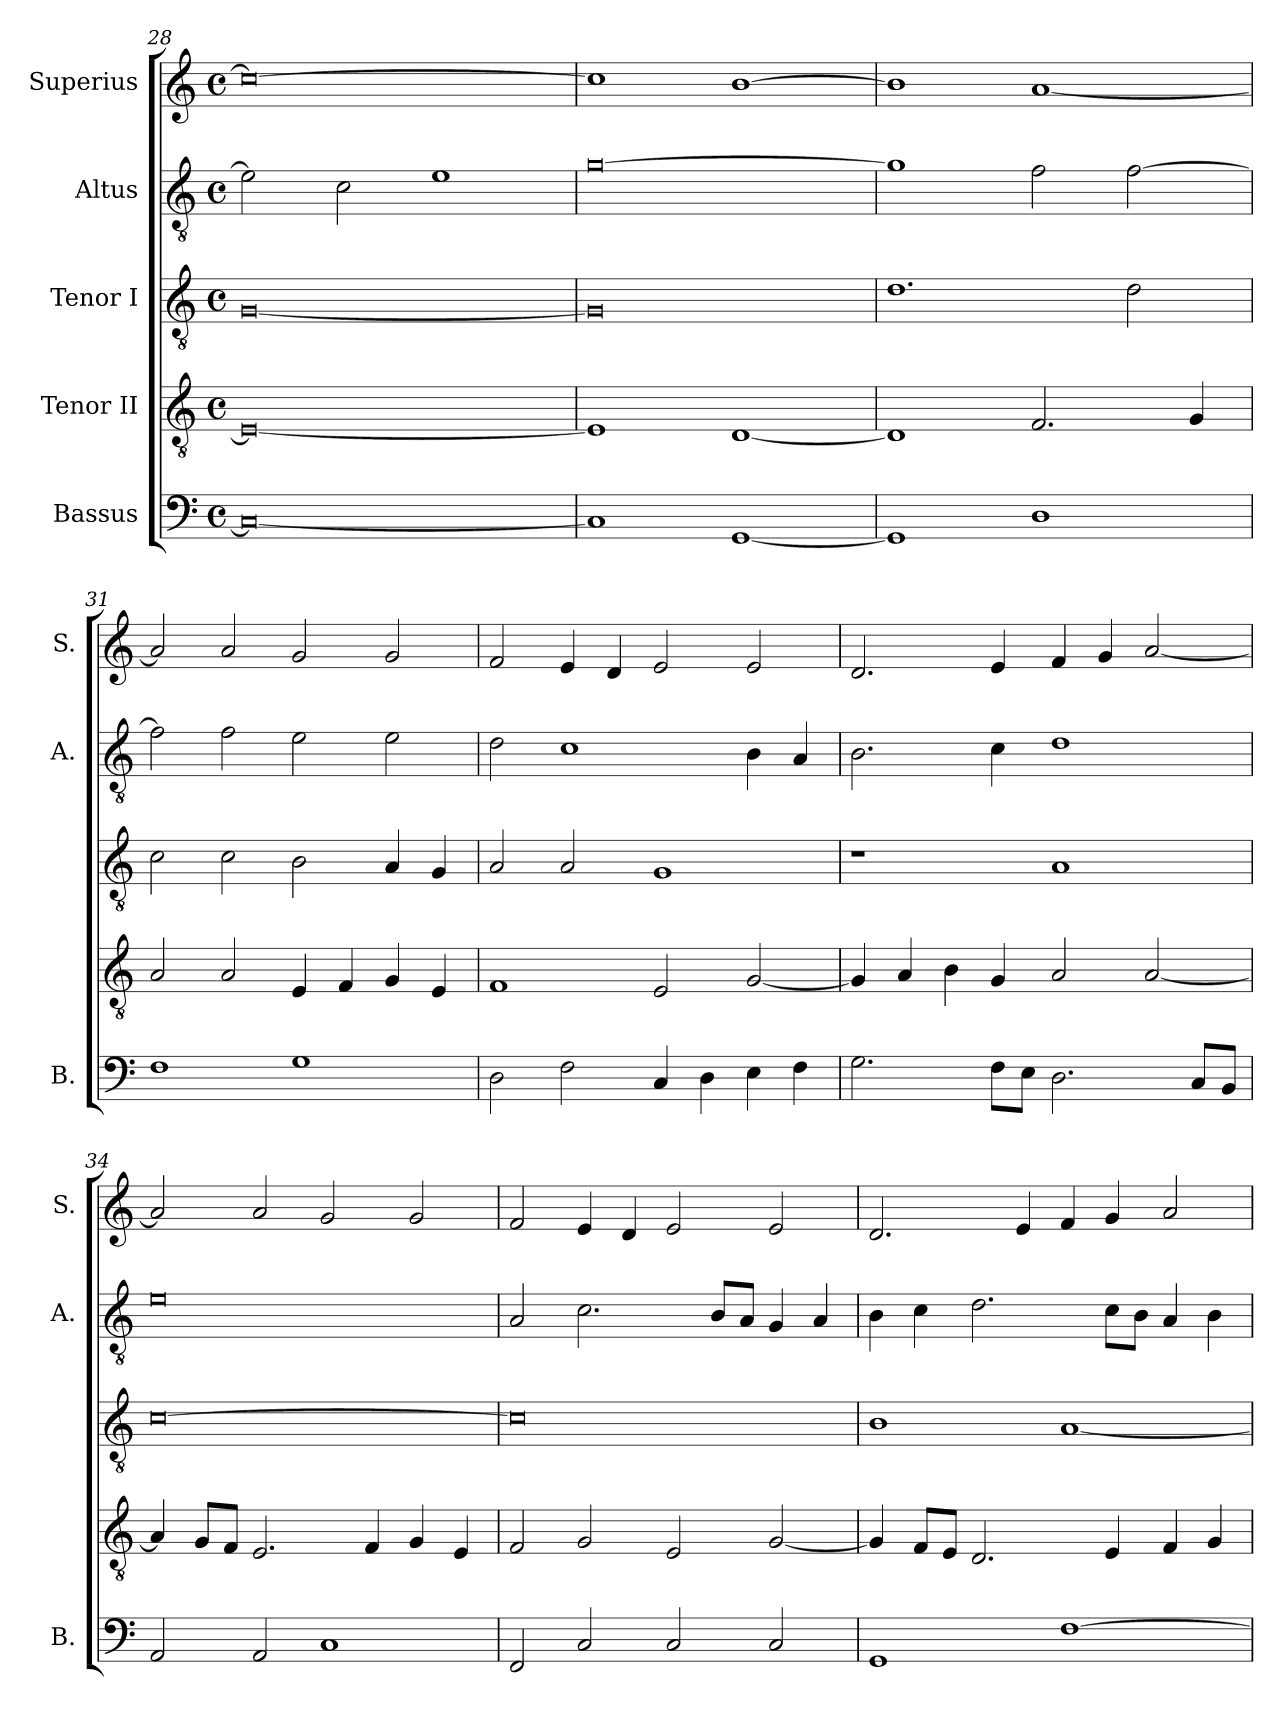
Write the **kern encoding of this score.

**kern	**kern	**kern	**kern	**kern
*part5	*part4	*part3	*part2	*part1
*staff5	*staff4	*staff3	*staff2	*staff1
*I"Bassus	*I"Tenor II	*I"Tenor I	*I"Altus	*I"Superius
*I'B.	*	*	*I'A.	*I'S.
*clefF4	*clefGv2	*clefGv2	*clefGv2	*clefG2
*	*ITrd7c12	*ITrd7c12	*ITrd7c12	*
*k[]	*k[]	*k[]	*k[]	*k[]
*C:	*C:	*C:	*C:	*C:
*M4/4	*M4/4	*M4/4	*M4/4	*M4/4
*met(c)	*met(c)	*met(c)	*met(c)	*met(c)
=28	=28	=28	=28	=28
0Ci_<	0EEi_<	[<0GGi	2Ei\]	0cci_>
.	.	.	2Ci\	.
.	.	.	1Ei	.
=29	=29	=29	=29	=29
1Ci]	1EEi]	0GGi]	[>0Gi	1cci]
[<1GGi	[<1DDi	.	.	[>1bi
=30	=30	=30	=30	=30
1GGi]	1DDi]	1.Di	1Gi]	1bi]
1Di	2.FFi/	.	2Fi\	[<1ai
.	.	2Di\	[>2Fi\	.
.	4GGi/	.	.	.
!!LO:PB:g=z
=31	=31	=31	=31	=31
1Fi	2AAi/	2Ci\	2Fi\]	2ai/]
.	2AAi/	2Ci\	2Fi\	2ai/
1Gi	4EEi/	2BBi\	2Ei\	2gi/
.	4FFi/	.	.	.
.	4GGi/	4AAi/	2Ei\	2gi/
.	4EEi/	4GGi/	.	.
=32	=32	=32	=32	=32
2Di\	1FFi	2AAi/	2Di\	2fi/
2Fi\	.	2AAi/	1Ci	4ei/
.	.	.	.	4di/
4Ci/	2EEi/	1GGi	.	2ei/
4Di\	.	.	.	.
4Ei\	[<2GGi/	.	4BBi\	2ei/
4Fi\	.	.	4AAi/	.
=33	=33	=33	=33	=33
2.Gi\	4GGi/]	1r	2.BBi\	2.di/
.	4AAi/	.	.	.
.	4BBi\	.	.	.
8Fi\L	4GGi/	.	4Ci\	4ei/
8Ei\J	.	.	.	.
2.Di\	2AAi/	1AAi	1Di	4fi/
.	.	.	.	4gi/
.	[<2AAi/	.	.	[<2ai/
8Ci/L	.	.	.	.
8BBi/J	.	.	.	.
=34	=34	=34	=34	=34
2AAi/	4AAi/]	[>0Ci	0Ei	2ai/]
.	8GGi/L	.	.	.
.	8FFi/J	.	.	.
2AAi/	2.EEi/	.	.	2ai/
1Ci	.	.	.	2gi/
.	4FFi/	.	.	.
.	4GGi/	.	.	2gi/
.	4EEi/	.	.	.
!!LO:LB:g=z
=35	=35	=35	=35	=35
2FFi/	2FFi/	0Ci]	2AAi/	2fi/
2Ci/	2GGi/	.	2.Ci\	4ei/
.	.	.	.	4di/
2Ci/	2EEi/	.	.	2ei/
.	.	.	8BBi/L	.
.	.	.	8AAi/J	.
2Ci/	[<2GGi/	.	4GGi/	2ei/
.	.	.	4AAi/	.
=36	=36	=36	=36	=36
1GGi	4GGi/]	1BBi	4BBi\	2.di/
.	8FFi/L	.	4Ci\	.
.	8EEi/J	.	.	.
.	2.DDi/	.	2.Di\	.
.	.	.	.	4ei/
[>1Fi	.	[<1AAi	.	4fi/
.	4EEi/	.	8Ci\L	4gi/
.	.	.	8BBi\J	.
.	4FFi/	.	4AAi/	2ai/
.	4GGi/	.	4BBi\	.
=	=	=	=	=
*-	*-	*-	*-	*-
